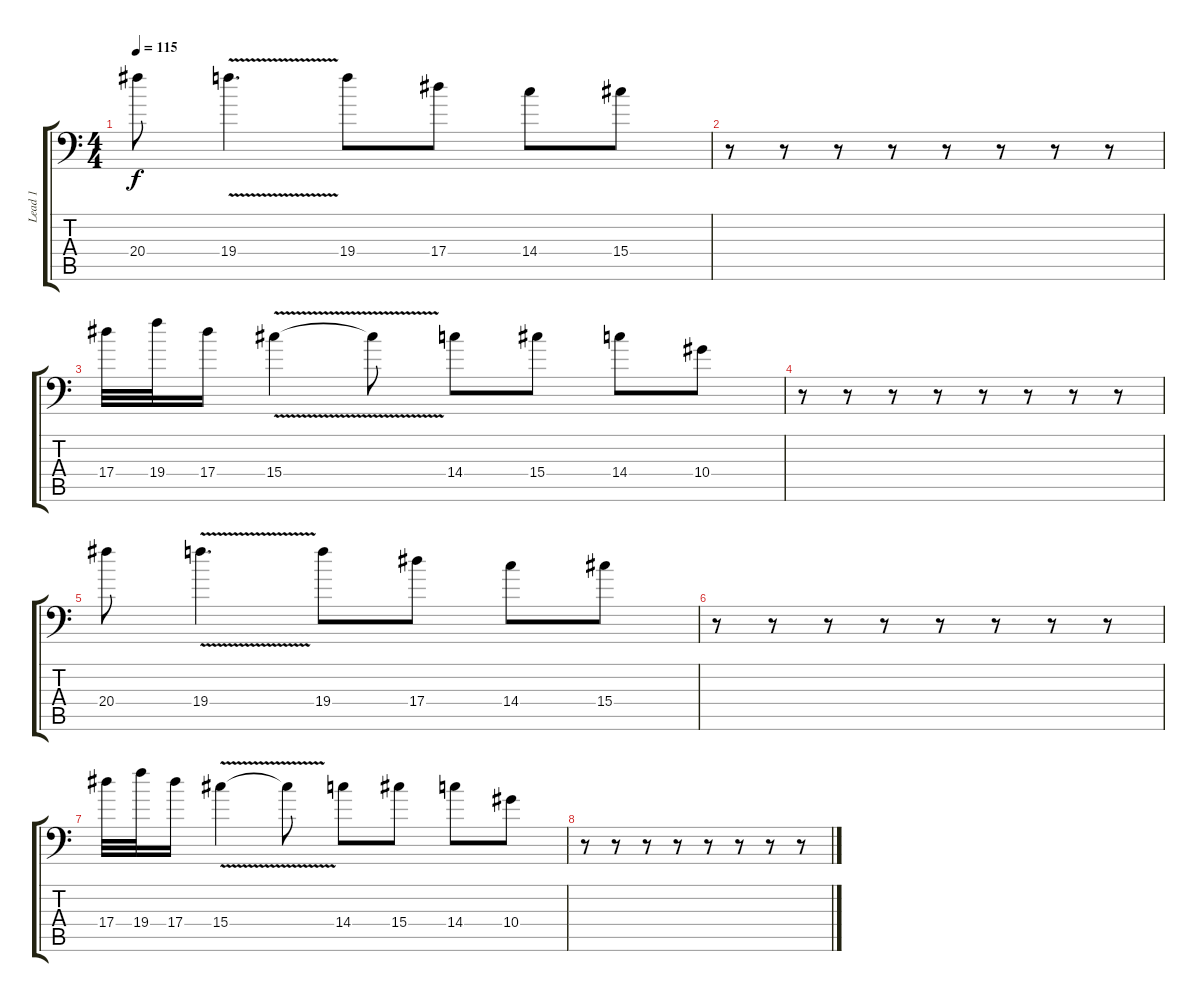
\track ("Lead 1" "Lead 1") {instrument overdrivenguitar}
\staff {score tabs}
\tuning (C4 G3 Eb3 Bb2 F2 Bb1) {hide}
\ts (4 4)
\tempo 115
\clef f4
\ks c
20.4.8{dy f} 19.4{v}.4{d} 19.4.8 17.4.8 14.4.8 15.4.8 |
r.8 r.8 r.8 r.8 r.8 r.8 r.8 r.8 |
17.4.32 19.4.32 17.4.16 15.4{v}.4 15.4{t}.8 14.4.8 15.4.8 14.4.8 10.4.8 |
r.8 r.8 r.8 r.8 r.8 r.8 r.8 r.8 |
20.4.8 19.4{v}.4{d} 19.4.8 17.4.8 14.4.8 15.4.8 |
r.8 r.8 r.8 r.8 r.8 r.8 r.8 r.8 |
17.4.32 19.4.32 17.4.16 15.4{v}.4 15.4{t}.8 14.4.8 15.4.8 14.4.8 10.4.8 |
r.8 r.8 r.8 r.8 r.8 r.8 r.8 r.8
